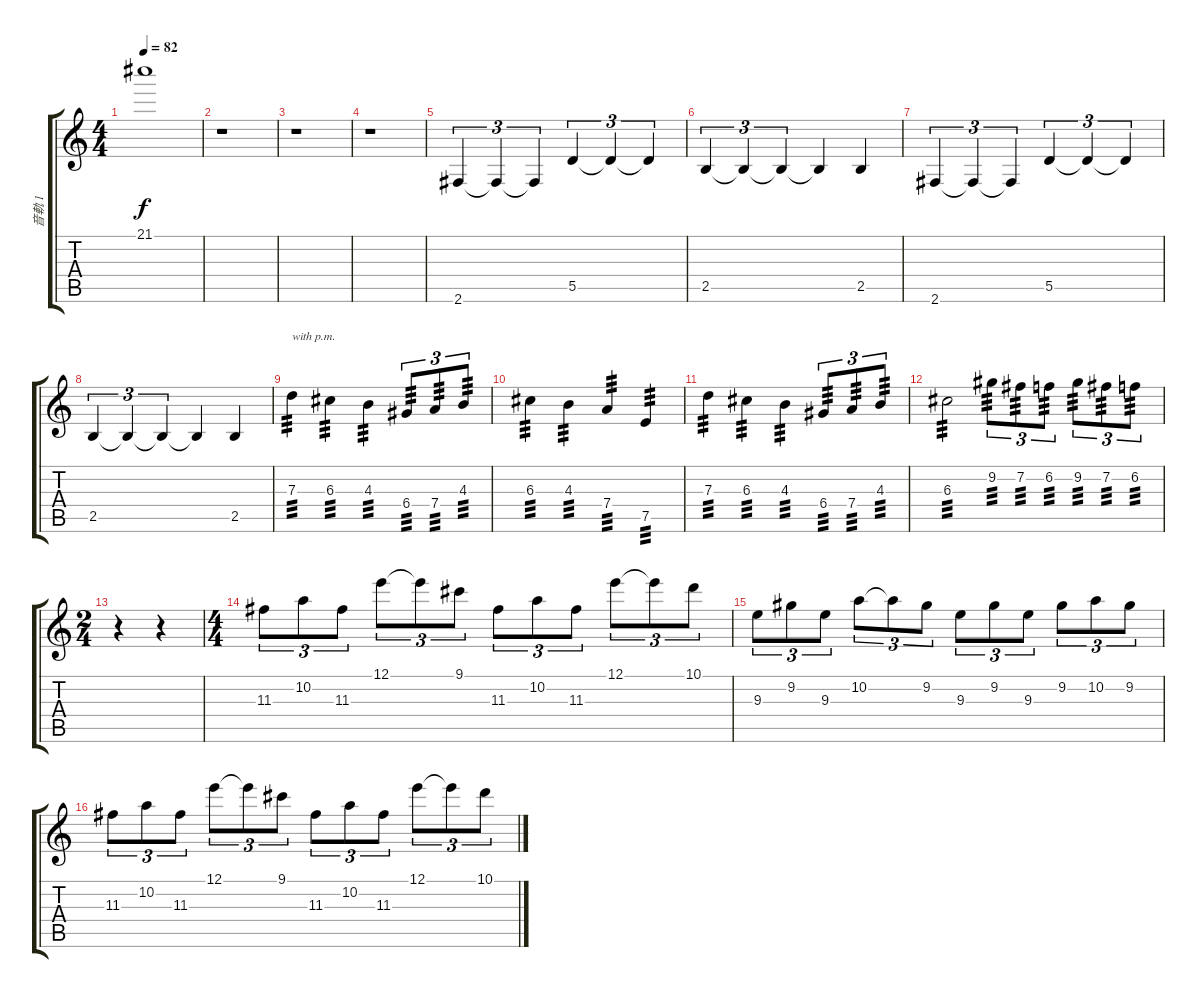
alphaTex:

\track ("音軌 1" "音軌 1") {instrument overdrivenguitar}
\staff {score tabs}
\tuning (E4 B3 G3 D3 A2 E2) {hide}
\ts (4 4)
\tempo 82
\clef g2
\ks c
21.1{t}.1{dy f} |
r.1 |
r.1 |
r.1 |
2.6.4{tu (3 2)} 2.6{t}.4{tu (3 2)} 2.6{t}.4{tu (3 2)} 5.5.4{tu (3 2)} 5.5{t}.4{tu (3 2)} 5.5{t}.4{tu (3 2)} |
2.5.4{tu (3 2)} 2.5{t}.4{tu (3 2)} 2.5{t}.4{tu (3 2)} 2.5{t}.4 2.5.4 |
2.6.4{tu (3 2)} 2.6{t}.4{tu (3 2)} 2.6{t}.4{tu (3 2)} 5.5.4{tu (3 2)} 5.5{t}.4{tu (3 2)} 5.5{t}.4{tu (3 2)} |
2.5.4{tu (3 2)} 2.5{t}.4{tu (3 2)} 2.5{t}.4{tu (3 2)} 2.5{t}.4 2.5.4 |
7.3.4{txt "with p.m." tp 3} 6.3.4{tp 3} 4.3.4{tp 3} 6.4.8{tu (3 2) tp 3} 7.4.8{tu (3 2) tp 3} 4.3.8{tu (3 2) tp 3} |
6.3.4{tp 3} 4.3.4{tp 3} 7.4.4{tp 3} 7.5.4{tp 3} |
7.3.4{tp 3} 6.3.4{tp 3} 4.3.4{tp 3} 6.4.8{tu (3 2) tp 3} 7.4.8{tu (3 2) tp 3} 4.3.8{tu (3 2) tp 3} |
6.3.2{tp 3} 9.2.8{tu (3 2) tp 3} 7.2.8{tu (3 2) tp 3} 6.2.8{tu (3 2) tp 3} 9.2.8{tu (3 2) tp 3} 7.2.8{tu (3 2) tp 3} 6.2.8{tu (3 2) tp 3} |
\ts (2 4)
r.4 r.4 |
\ts (4 4)
11.3.8{tu (3 2)} 10.2.8{tu (3 2)} 11.3.8{tu (3 2)} 12.1.8{tu (3 2)} 12.1{t}.8{tu (3 2)} 9.1.8{tu (3 2)} 11.3.8{tu (3 2)} 10.2.8{tu (3 2)} 11.3.8{tu (3 2)} 12.1.8{tu (3 2)} 12.1{t}.8{tu (3 2)} 10.1.8{tu (3 2)} |
9.3.8{tu (3 2)} 9.2.8{tu (3 2)} 9.3.8{tu (3 2)} 10.2.8{tu (3 2)} 10.2{t}.8{tu (3 2)} 9.2.8{tu (3 2)} 9.3.8{tu (3 2)} 9.2.8{tu (3 2)} 9.3.8{tu (3 2)} 9.2.8{tu (3 2)} 10.2.8{tu (3 2)} 9.2.8{tu (3 2)} |
11.3.8{tu (3 2)} 10.2.8{tu (3 2)} 11.3.8{tu (3 2)} 12.1.8{tu (3 2)} 12.1{t}.8{tu (3 2)} 9.1.8{tu (3 2)} 11.3.8{tu (3 2)} 10.2.8{tu (3 2)} 11.3.8{tu (3 2)} 12.1.8{tu (3 2)} 12.1{t}.8{tu (3 2)} 10.1.8{tu (3 2)}
